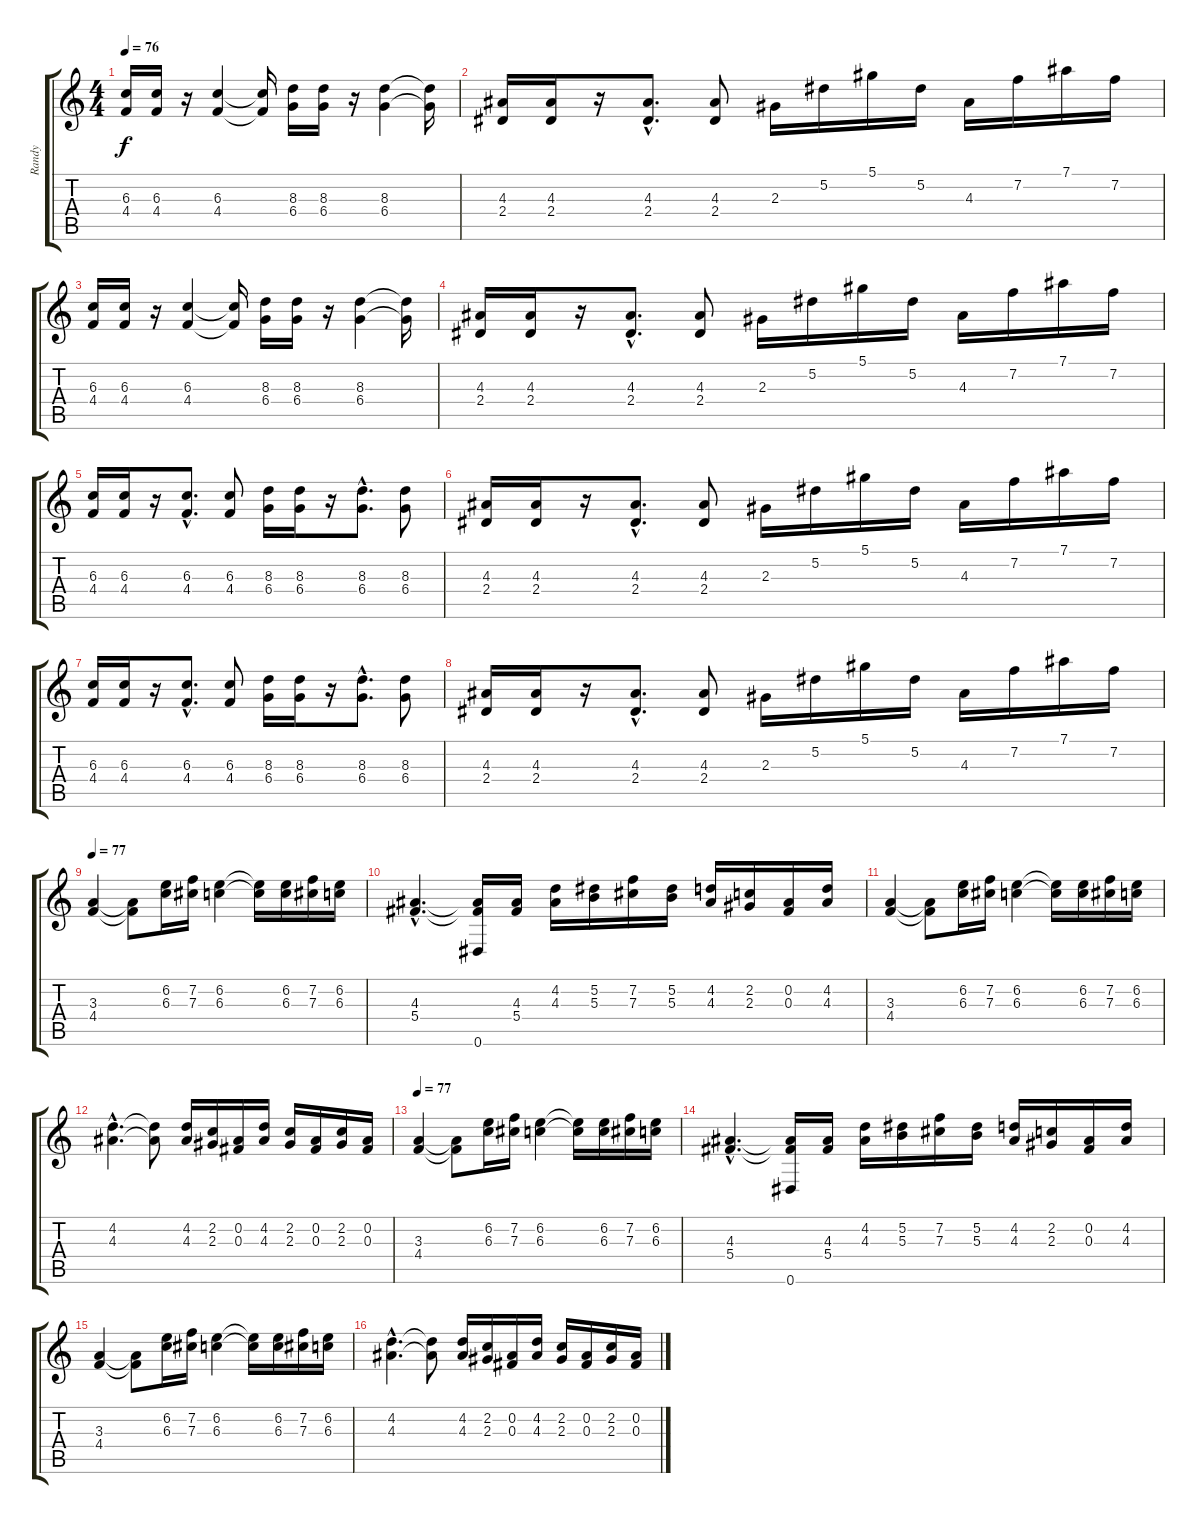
\track ("Randy" "Randy") {instrument distortionguitar}
\staff {score tabs}
\tuning (Eb4 Bb3 Gb3 Db3 Ab2 Eb2) {hide}
\ts (4 4)
\tempo 76
\clef g2
\ks c
(6.3 4.4).16{dy f} (6.3 4.4).16 r.16 (6.3 4.4).4 (6.3{t} 4.4{t}).16 (8.3 6.4).16 (8.3 6.4).16 r.16 (8.3 6.4).4 (8.3{t} 6.4{t}).16 |
(4.3 2.4).16 (4.3 2.4).16 r.16 (4.3{hac} 2.4{hac}).8{d} (4.3 2.4).8 2.3.16 5.2.16 5.1.16 5.2.16 4.3.16 7.2.16 7.1.16 7.2.16 |
(6.3 4.4).16 (6.3 4.4).16 r.16 (6.3 4.4).4 (6.3{t} 4.4{t}).16 (8.3 6.4).16 (8.3 6.4).16 r.16 (8.3 6.4).4 (8.3{t} 6.4{t}).16 |
(4.3 2.4).16 (4.3 2.4).16 r.16 (4.3{hac} 2.4{hac}).8{d} (4.3 2.4).8 2.3.16 5.2.16 5.1.16 5.2.16 4.3.16 7.2.16 7.1.16 7.2.16 |
(6.3 4.4).16 (6.3 4.4).16 r.16 (6.3{hac} 4.4{hac}).8{d} (6.3 4.4).8 (8.3 6.4).16 (8.3 6.4).16 r.16 (8.3{hac} 6.4{hac}).8{d} (8.3 6.4).8 |
(4.3 2.4).16 (4.3 2.4).16 r.16 (4.3{hac} 2.4{hac}).8{d} (4.3 2.4).8 2.3.16 5.2.16 5.1.16 5.2.16 4.3.16 7.2.16 7.1.16 7.2.16 |
(6.3 4.4).16 (6.3 4.4).16 r.16 (6.3{hac} 4.4{hac}).8{d} (6.3 4.4).8 (8.3 6.4).16 (8.3 6.4).16 r.16 (8.3{hac} 6.4{hac}).8{d} (8.3 6.4).8 |
(4.3 2.4).16 (4.3 2.4).16 r.16 (4.3{hac} 2.4{hac}).8{d} (4.3 2.4).8 2.3.16 5.2.16 5.1.16 5.2.16 4.3.16 7.2.16 7.1.16 7.2.16 |
\tempo 77
(3.3 4.4).4 (3.3{t} 4.4{t}).8 (6.2 6.3).16 (7.2 7.3).16 (6.2 6.3).4 (6.2{t} 6.3{t}).16 (6.2 6.3).16 (7.2 7.3).16 (6.2 6.3).16 |
(4.3{hac} 5.4{hac}).4{d} (4.3{t} 5.4{t} 0.6).16 (4.3 5.4).16 (4.2 4.3).16 (5.2 5.3).16 (7.2 7.3).16 (5.2 5.3).16 (4.2 4.3).16 (2.2 2.3).16 (0.2 0.3).16 (4.2 4.3).16 |
(3.3 4.4).4 (3.3{t} 4.4{t}).8 (6.2 6.3).16 (7.2 7.3).16 (6.2 6.3).4 (6.2{t} 6.3{t}).16 (6.2 6.3).16 (7.2 7.3).16 (6.2 6.3).16 |
(4.2{hac} 4.3{hac}).4{d} (4.2{t} 4.3{t}).8 (4.2 4.3).16 (2.2 2.3).16 (0.2 0.3).16 (4.2 4.3).16 (2.2 2.3).16 (0.2 0.3).16 (2.2 2.3).16 (0.2 0.3).16 |
\tempo 77
(3.3 4.4).4 (3.3{t} 4.4{t}).8 (6.2 6.3).16 (7.2 7.3).16 (6.2 6.3).4 (6.2{t} 6.3{t}).16 (6.2 6.3).16 (7.2 7.3).16 (6.2 6.3).16 |
(4.3{hac} 5.4{hac}).4{d} (4.3{t} 5.4{t} 0.6).16 (4.3 5.4).16 (4.2 4.3).16 (5.2 5.3).16 (7.2 7.3).16 (5.2 5.3).16 (4.2 4.3).16 (2.2 2.3).16 (0.2 0.3).16 (4.2 4.3).16 |
(3.3 4.4).4 (3.3{t} 4.4{t}).8 (6.2 6.3).16 (7.2 7.3).16 (6.2 6.3).4 (6.2{t} 6.3{t}).16 (6.2 6.3).16 (7.2 7.3).16 (6.2 6.3).16 |
(4.2{hac} 4.3{hac}).4{d} (4.2{t} 4.3{t}).8 (4.2 4.3).16 (2.2 2.3).16 (0.2 0.3).16 (4.2 4.3).16 (2.2 2.3).16 (0.2 0.3).16 (2.2 2.3).16 (0.2 0.3).16
